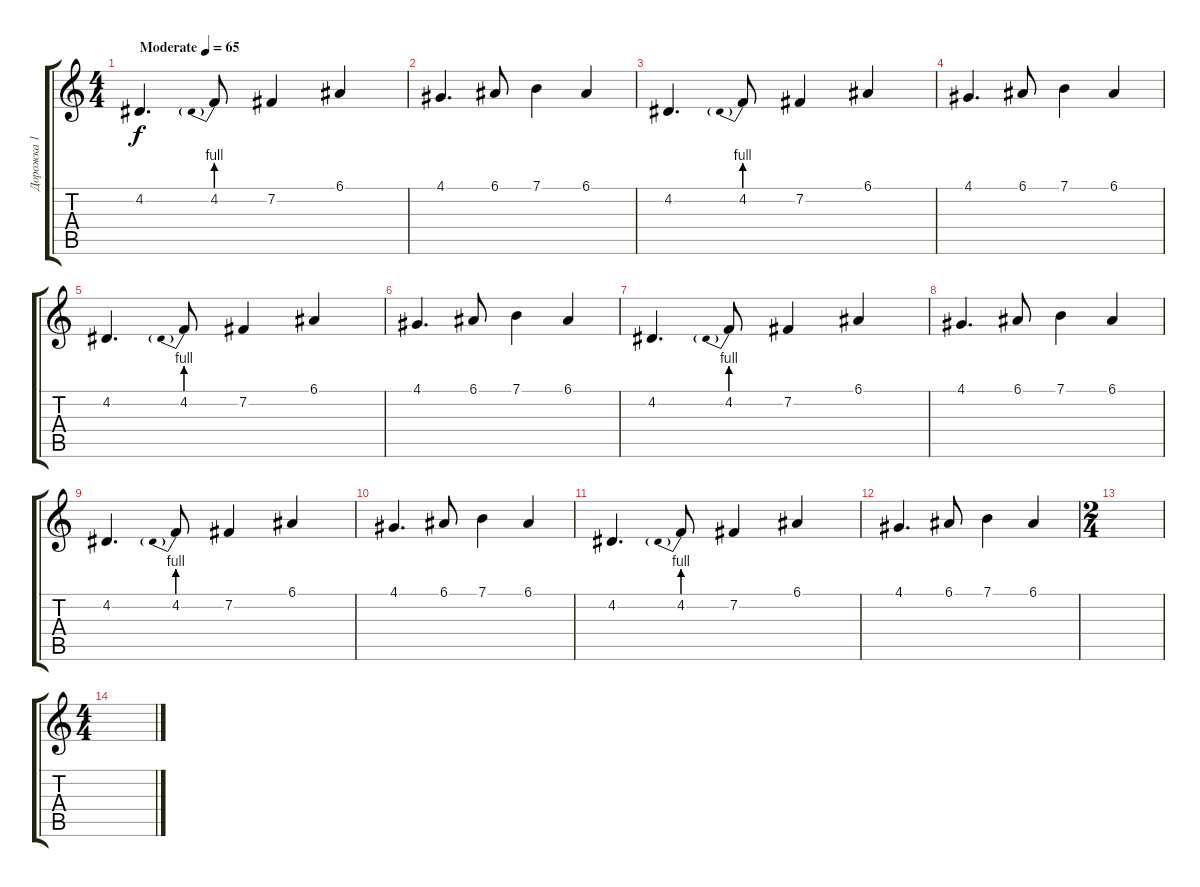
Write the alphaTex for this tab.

\track ("Дорожка 1" "Дорожка 1") {instrument pad6metallic}
\staff {score tabs}
\tuning (E4 B3 G3 D3 A2 E2) {hide}
\ts (4 4)
\tempo (65 "Moderate")
\clef g2
\ks c
4.2.4{d dy f instrument pad6metallic} 4.2{be (prebend 0 4 60 4)}.8 7.2.4 6.1.4 |
4.1.4{d} 6.1.8 7.1.4 6.1.4 |
4.2.4{d} 4.2{be (prebend 0 4 60 4)}.8 7.2.4 6.1.4 |
4.1.4{d} 6.1.8 7.1.4 6.1.4 |
4.2.4{d} 4.2{be (prebend 0 4 60 4)}.8 7.2.4 6.1.4 |
4.1.4{d} 6.1.8 7.1.4 6.1.4 |
4.2.4{d} 4.2{be (prebend 0 4 60 4)}.8 7.2.4 6.1.4 |
4.1.4{d} 6.1.8 7.1.4 6.1.4 |
4.2.4{d} 4.2{be (prebend 0 4 60 4)}.8 7.2.4 6.1.4 |
4.1.4{d} 6.1.8 7.1.4 6.1.4 |
4.2.4{d} 4.2{be (prebend 0 4 60 4)}.8 7.2.4 6.1.4 |
4.1.4{d} 6.1.8 7.1.4 6.1.4 |
\ts (2 4)
|
\ts (4 4)
